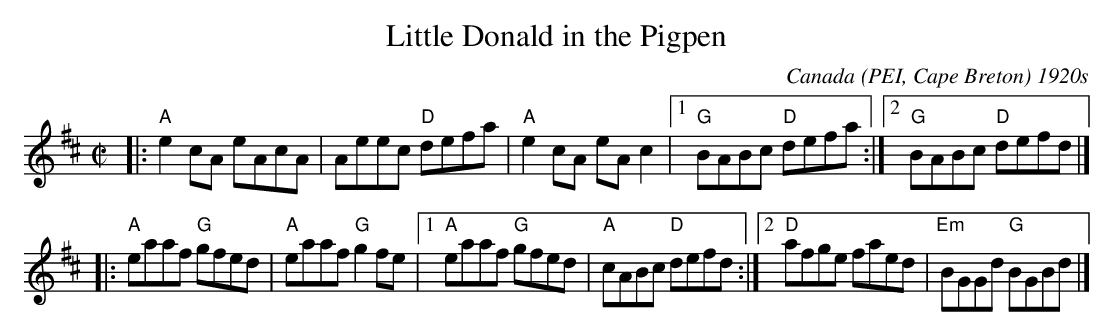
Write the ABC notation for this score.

X:1
T: Little Donald in the Pigpen
O: Canada (PEI, Cape Breton) 1920s
M: C|
L: 1/8
K: Amix
|: "A"e2cA    eAcA | Aeec "D"defa | "A"e2cA eA c2 |\
[1 "G"BABc "D"defa :|[2 "G"BABc "D"defd |]
|: "A"eaaf "G"gfed |  "A"eaaf "G"g2fe |\
[1 "A"eaaf "G"gfed |  "A"cABc "D"defd :|\
[2 "D"afge    faed | "Em"BGGd "G"BGBd |]
